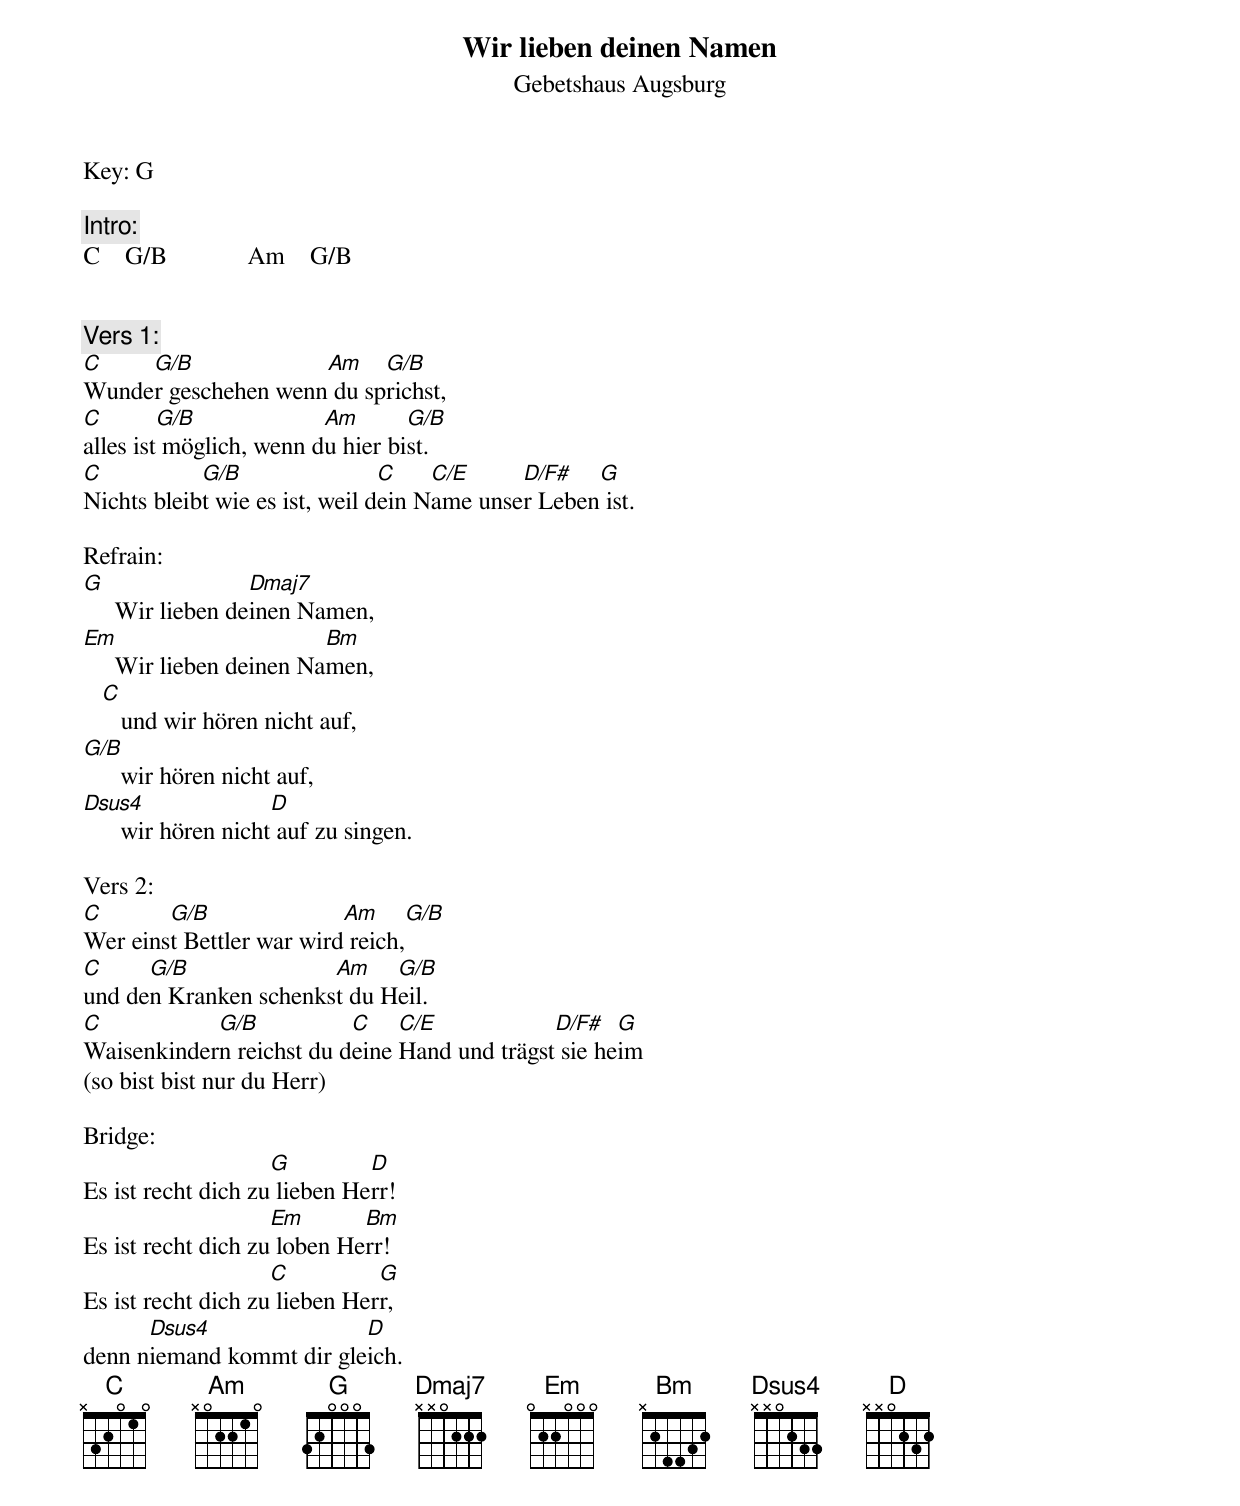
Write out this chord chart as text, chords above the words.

Wir lieben deinen Namen
Gebetshaus Augsburg
Key: G

Intro:
C    G/B             Am    G/B


Vers 1:
C    G/B             Am    G/B
Wunder geschehen wenn du sprichst,
C        G/B             Am       G/B
alles ist möglich, wenn du hier bist.
C           G/B                 C    C/E     D/F#   G
Nichts bleibt wie es ist, weil dein Name unser Leben ist.

Refrain:
G                 Dmaj7
     Wir lieben deinen Namen,
Em                       Bm
     Wir lieben deinen Namen,
   C
      und wir hören nicht auf,
G/B
      wir hören nicht auf,
Dsus4                D
      wir hören nicht auf zu singen.

Vers 2:
C       G/B               Am     G/B
Wer einst Bettler war wird reich,
C     G/B              Am    G/B
und den Kranken schenkst du Heil.
C           G/B           C    C/E            D/F#   G
Waisenkindern reichst du deine Hand und trägst sie heim
(so bist bist nur du Herr)

Bridge:
                    G         D
Es ist recht dich zu lieben Herr!
                    Em       Bm
Es ist recht dich zu loben Herr!
                    C          G
Es ist recht dich zu lieben Herr,
      Dsus4               D
denn niemand kommt dir gleich.
